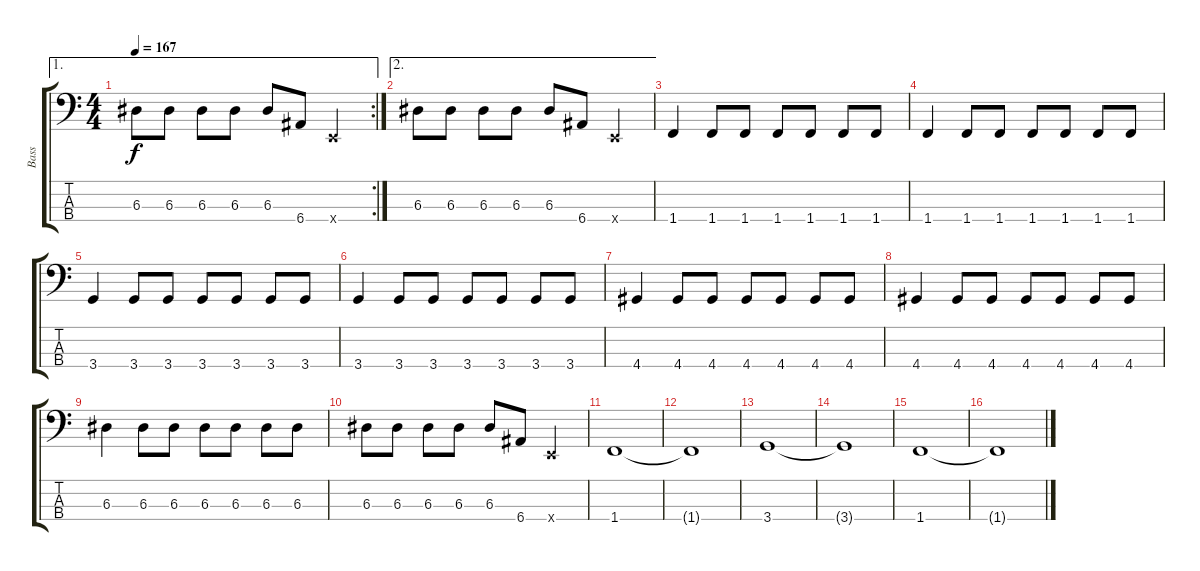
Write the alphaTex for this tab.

\track ("Bass" "Bass") {instrument electricbasspick}
\staff {score tabs}
\tuning (G2 D2 A1 E1) {hide}
\ae 1
\rc 2
\ts (4 4)
\tempo 167
\clef f4
\ks c
6.3.8{dy f} 6.3.8 6.3.8 6.3.8 6.3.8 6.4.8 0.4{x}.4 |
\ae 2
6.3.8 6.3.8 6.3.8 6.3.8 6.3.8 6.4.8 0.4{x}.4 |
1.4.4 1.4.8 1.4.8 1.4.8 1.4.8 1.4.8 1.4.8 |
1.4.4 1.4.8 1.4.8 1.4.8 1.4.8 1.4.8 1.4.8 |
3.4.4 3.4.8 3.4.8 3.4.8 3.4.8 3.4.8 3.4.8 |
3.4.4 3.4.8 3.4.8 3.4.8 3.4.8 3.4.8 3.4.8 |
4.4.4 4.4.8 4.4.8 4.4.8 4.4.8 4.4.8 4.4.8 |
4.4.4 4.4.8 4.4.8 4.4.8 4.4.8 4.4.8 4.4.8 |
6.3.4 6.3.8 6.3.8 6.3.8 6.3.8 6.3.8 6.3.8 |
6.3.8 6.3.8 6.3.8 6.3.8 6.3.8 6.4.8 0.4{x}.4 |
1.4.1 |
1.4{t}.1 |
3.4.1 |
3.4{t}.1 |
1.4.1 |
1.4{t}.1
